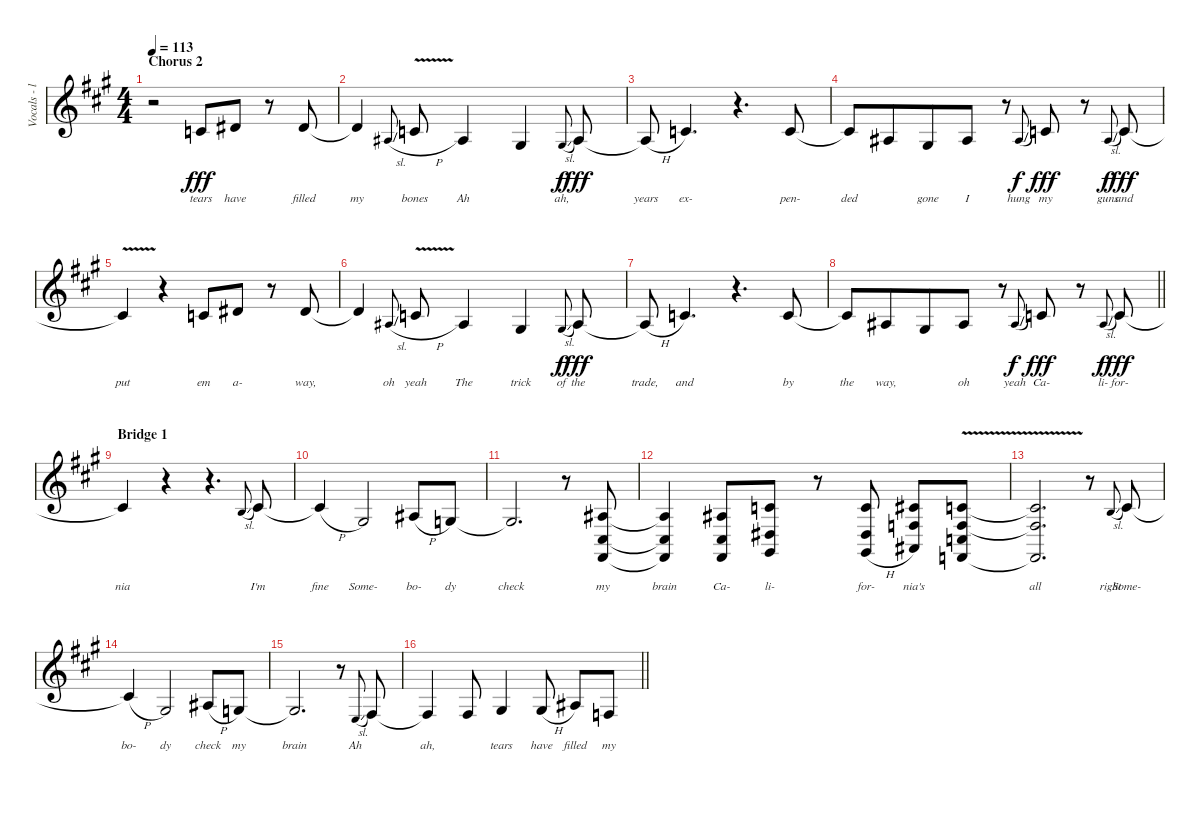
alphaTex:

\track ("Vocals - lead" "Vocals - l") {instrument trombone}
\staff {score}
\tuning (Eb4 Bb3 Gb3 Db3 Ab2 Eb2) {hide}
\ts (4 4)
\section ("" "Chorus 2")
\tempo 113
\clef g2
\ks f#minor
r.2{dy fff} 11.4.8{lyrics (0 "tears") lyrics (1 "") lyrics (2 "") lyrics (3 "") lyrics (4 "")} 9.3.8{lyrics (0 "have") lyrics (1 "") lyrics (2 "") lyrics (3 "") lyrics (4 "")} r.8 9.3.8{lyrics (0 "filled") lyrics (1 "") lyrics (2 "") lyrics (3 "") lyrics (4 "")} |
9.3{t}.4{lyrics (0 "my") lyrics (1 "") lyrics (2 "") lyrics (3 "") lyrics (4 "")} 9.4{sl}.8{lyrics (0 "") lyrics (1 "") lyrics (2 "") lyrics (3 "") lyrics (4 "") gr onbeat} 11.4{v h}.8{lyrics (0 "bones") lyrics (1 "") lyrics (2 "") lyrics (3 "") lyrics (4 "")} 9.4.4{lyrics (0 "Ah") lyrics (1 "") lyrics (2 "") lyrics (3 "") lyrics (4 "")} 7.4.4{lyrics (0 "") lyrics (1 "") lyrics (2 "") lyrics (3 "") lyrics (4 "")} 7.4{sl}.8{lyrics (0 "ah,") lyrics (1 "") lyrics (2 "") lyrics (3 "") lyrics (4 "") gr onbeat dy f} 9.4.8{lyrics (0 "") lyrics (1 "") lyrics (2 "") lyrics (3 "") lyrics (4 "") dy fff} |
9.4{h t}.8{lyrics (0 "years") lyrics (1 "") lyrics (2 "") lyrics (3 "") lyrics (4 "")} 11.4.4{d lyrics (0 "ex-") lyrics (1 "") lyrics (2 "") lyrics (3 "") lyrics (4 "")} r.4{d} 11.4.8{lyrics (0 "pen-") lyrics (1 "") lyrics (2 "") lyrics (3 "") lyrics (4 "")} |
11.4{t}.8{lyrics (0 "ded") lyrics (1 "") lyrics (2 "") lyrics (3 "") lyrics (4 "")} 9.4.8{lyrics (0 "") lyrics (1 "") lyrics (2 "") lyrics (3 "") lyrics (4 "") beam merge} 12.5.8{lyrics (0 "gone") lyrics (1 "") lyrics (2 "") lyrics (3 "") lyrics (4 "")} 9.4.8{lyrics (0 "I") lyrics (1 "") lyrics (2 "") lyrics (3 "") lyrics (4 "")} r.8 9.4{sl}.8{lyrics (0 "hung") lyrics (1 "") lyrics (2 "") lyrics (3 "") lyrics (4 "") gr onbeat dy f} 11.4.8{lyrics (0 "my") lyrics (1 "") lyrics (2 "") lyrics (3 "") lyrics (4 "") dy fff} r.8 9.4{sl}.8{lyrics (0 "guns") lyrics (1 "") lyrics (2 "") lyrics (3 "") lyrics (4 "") gr onbeat dy f} 11.4.8{lyrics (0 "and") lyrics (1 "") lyrics (2 "") lyrics (3 "") lyrics (4 "") dy fff} |
11.4{v t}.4{lyrics (0 "put") lyrics (1 "") lyrics (2 "") lyrics (3 "") lyrics (4 "")} r.4 11.4.8{lyrics (0 "em") lyrics (1 "") lyrics (2 "") lyrics (3 "") lyrics (4 "")} 9.3.8{lyrics (0 "a-") lyrics (1 "") lyrics (2 "") lyrics (3 "") lyrics (4 "")} r.8 9.3.8{lyrics (0 "way,") lyrics (1 "") lyrics (2 "") lyrics (3 "") lyrics (4 "")} |
9.3{t}.4{lyrics (0 "") lyrics (1 "") lyrics (2 "") lyrics (3 "") lyrics (4 "")} 9.4{sl}.8{lyrics (0 "oh") lyrics (1 "") lyrics (2 "") lyrics (3 "") lyrics (4 "") gr onbeat} 11.4{v h}.8{lyrics (0 "yeah") lyrics (1 "") lyrics (2 "") lyrics (3 "") lyrics (4 "")} 9.4.4{lyrics (0 "The") lyrics (1 "") lyrics (2 "") lyrics (3 "") lyrics (4 "")} 7.4.4{lyrics (0 "trick") lyrics (1 "") lyrics (2 "") lyrics (3 "") lyrics (4 "")} 7.4{sl}.8{lyrics (0 "of") lyrics (1 "") lyrics (2 "") lyrics (3 "") lyrics (4 "") gr onbeat dy f} 9.4.8{lyrics (0 "the") lyrics (1 "") lyrics (2 "") lyrics (3 "") lyrics (4 "") dy fff} |
9.4{h t}.8{lyrics (0 "trade,") lyrics (1 "") lyrics (2 "") lyrics (3 "") lyrics (4 "")} 11.4.4{d lyrics (0 "and") lyrics (1 "") lyrics (2 "") lyrics (3 "") lyrics (4 "")} r.4{d} 11.4.8{lyrics (0 "by") lyrics (1 "") lyrics (2 "") lyrics (3 "") lyrics (4 "")} |
\barLineRight lightlight
11.4{t}.8{lyrics (0 "the") lyrics (1 "") lyrics (2 "") lyrics (3 "") lyrics (4 "")} 9.4.8{lyrics (0 "way,") lyrics (1 "") lyrics (2 "") lyrics (3 "") lyrics (4 "") beam merge} 12.5.8{lyrics (0 "") lyrics (1 "") lyrics (2 "") lyrics (3 "") lyrics (4 "")} 9.4.8{lyrics (0 "oh") lyrics (1 "") lyrics (2 "") lyrics (3 "") lyrics (4 "")} r.8 9.4{sl}.8{lyrics (0 "yeah") lyrics (1 "") lyrics (2 "") lyrics (3 "") lyrics (4 "") gr onbeat dy f} 11.4.8{lyrics (0 "Ca-") lyrics (1 "") lyrics (2 "") lyrics (3 "") lyrics (4 "") dy fff} r.8 9.4{sl}.8{lyrics (0 "li-") lyrics (1 "") lyrics (2 "") lyrics (3 "") lyrics (4 "") gr onbeat dy f} 11.4.8{lyrics (0 "for-") lyrics (1 "") lyrics (2 "") lyrics (3 "") lyrics (4 "") dy fff} |
\section ("" "Bridge 1")
11.4{t}.4{lyrics (0 "nia") lyrics (1 "") lyrics (2 "") lyrics (3 "") lyrics (4 "")} r.4 r.4{d} 10.4{sl}.8{lyrics (0 "") lyrics (1 "") lyrics (2 "") lyrics (3 "") lyrics (4 "") gr onbeat} 12.4.8{lyrics (0 "I'm") lyrics (1 "") lyrics (2 "") lyrics (3 "") lyrics (4 "")} |
12.4{h t}.4{lyrics (0 "fine") lyrics (1 "") lyrics (2 "") lyrics (3 "") lyrics (4 "")} 7.4.2{lyrics (0 "Some-") lyrics (1 "") lyrics (2 "") lyrics (3 "") lyrics (4 "")} 9.4{h}.8{lyrics (0 "bo-") lyrics (1 "") lyrics (2 "") lyrics (3 "") lyrics (4 "")} 6.4.8{lyrics (0 "dy") lyrics (1 "") lyrics (2 "") lyrics (3 "") lyrics (4 "")} |
6.4{t}.2{d lyrics (0 "check") lyrics (1 "") lyrics (2 "") lyrics (3 "") lyrics (4 "")} r.8 (4.3 5.5 3.6).8{lyrics (0 "my") lyrics (1 "") lyrics (2 "") lyrics (3 "") lyrics (4 "")} |
(4.3{t} 5.5{t} 3.6{t}).4{lyrics (0 "brain") lyrics (1 "") lyrics (2 "") lyrics (3 "") lyrics (4 "")} (4.3 5.5 3.6).8{lyrics (0 "Ca-") lyrics (1 "") lyrics (2 "") lyrics (3 "") lyrics (4 "")} (6.3 7.5 5.6).8{lyrics (0 "li-") lyrics (1 "") lyrics (2 "") lyrics (3 "") lyrics (4 "")} r.8 (6.3{h} 7.5{h} 5.6{h}).8{lyrics (0 "for-") lyrics (1 "") lyrics (2 "") lyrics (3 "") lyrics (4 "")} (7.3 9.5 7.6).8{lyrics (0 "nia's") lyrics (1 "") lyrics (2 "") lyrics (3 "") lyrics (4 "")} (6.3{v} 4.4{v} 4.5 2.6).8{lyrics (0 "") lyrics (1 "") lyrics (2 "") lyrics (3 "") lyrics (4 "")} |
(6.3{t} 4.4{t} 2.6{t}).2{d lyrics (0 "all") lyrics (1 "") lyrics (2 "") lyrics (3 "") lyrics (4 "")} r.8 10.4{sl}.8{lyrics (0 "right") lyrics (1 "") lyrics (2 "") lyrics (3 "") lyrics (4 "") gr onbeat} 12.4.8{lyrics (0 "Some-") lyrics (1 "") lyrics (2 "") lyrics (3 "") lyrics (4 "")} |
12.4{h t}.4{lyrics (0 "bo-") lyrics (1 "") lyrics (2 "") lyrics (3 "") lyrics (4 "")} 7.4.2{lyrics (0 "dy") lyrics (1 "") lyrics (2 "") lyrics (3 "") lyrics (4 "")} 9.4{h}.8{lyrics (0 "check") lyrics (1 "") lyrics (2 "") lyrics (3 "") lyrics (4 "")} 6.4.8{lyrics (0 "my") lyrics (1 "") lyrics (2 "") lyrics (3 "") lyrics (4 "")} |
6.4{t}.2{d lyrics (0 "brain") lyrics (1 "") lyrics (2 "") lyrics (3 "") lyrics (4 "")} r.8 8.5{sl}.8{lyrics (0 "Ah") lyrics (1 "") lyrics (2 "") lyrics (3 "") lyrics (4 "") gr onbeat} 10.5.8{lyrics (0 "") lyrics (1 "") lyrics (2 "") lyrics (3 "") lyrics (4 "")} |
\barLineRight lightlight
10.5{t}.4{lyrics (0 "ah,") lyrics (1 "") lyrics (2 "") lyrics (3 "") lyrics (4 "")} 10.5.8{lyrics (0 "") lyrics (1 "") lyrics (2 "") lyrics (3 "") lyrics (4 "")} 12.5.4{lyrics (0 "tears") lyrics (1 "") lyrics (2 "") lyrics (3 "") lyrics (4 "")} 12.5{h}.8{lyrics (0 "have") lyrics (1 "") lyrics (2 "") lyrics (3 "") lyrics (4 "")} 14.5.8{lyrics (0 "filled") lyrics (1 "") lyrics (2 "") lyrics (3 "") lyrics (4 "")} 9.5.8{lyrics (0 "my") lyrics (1 "") lyrics (2 "") lyrics (3 "") lyrics (4 "")}
